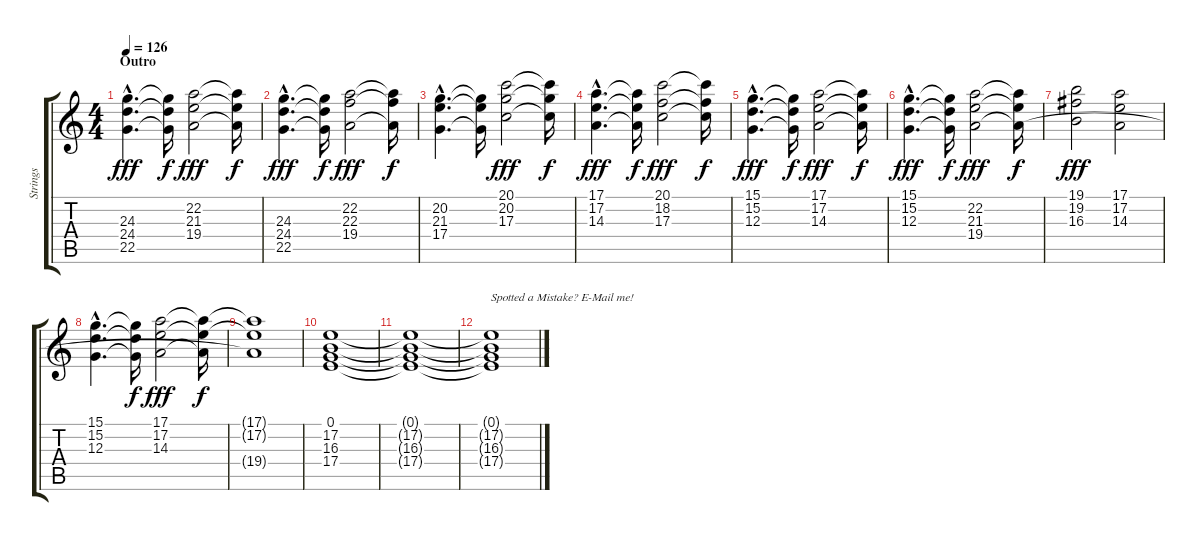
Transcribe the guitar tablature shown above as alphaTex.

\track ("Strings" "Strings") {instrument synthstrings1}
\staff {score tabs}
\tuning (E4 B3 G3 D3 A2 E2) {hide}
\ts (4 4)
\section ("" "Outro")
\tempo 126
\clef g2
\ks c
(24.3{hac} 24.4{hac} 22.5{hac}).4{d dy fff} (24.3{t} 24.4{t} 22.5{t}).16{dy f} (22.2 21.3 19.4).2{dy fff} (22.2{t} 21.3{t} 19.4{t}).16{dy f} |
(24.3{hac} 24.4{hac} 22.5{hac}).4{d dy fff} (24.3{t} 24.4{t} 22.5{t}).16{dy f} (22.2 22.3 19.4).2{dy fff} (22.2{t} 22.3{t} 19.4{t}).16{dy f} |
(20.2{hac} 21.3{hac} 17.4{hac}).4{d} (20.2{t} 21.3{t} 17.4{t}).16 (20.1 20.2 17.3).2{dy fff} (20.1{t} 20.2{t} 17.3{t}).16{dy f} |
(17.1{hac} 17.2{hac} 14.3{hac}).4{d dy fff} (17.1{t} 17.2{t} 14.3{t}).16{dy f} (20.1 18.2 17.3).2{dy fff} (20.1{t} 18.2{t} 17.3{t}).16{dy f} |
(15.1{hac} 15.2{hac} 12.3{hac}).4{d dy fff} (15.1{t} 15.2{t} 12.3{t}).16{dy f} (17.1 17.2 14.3).2{dy fff} (17.1{t} 17.2{t} 14.3{t}).16{dy f} |
(15.1{hac} 15.2{hac} 12.3{hac}).4{d dy fff} (15.1{t} 15.2{t} 12.3{t}).16{dy f} (22.2 21.3 19.4).2{dy fff} (22.2{t} 21.3{t} 19.4{t}).16{dy f} |
(19.1 19.2 16.3).2{dy fff} (17.1 17.2 14.3).2 |
(15.1{hac} 15.2{hac} 12.3{hac}).4{d} (15.1{t} 15.2{t} 12.3{t}).16{dy f} (17.1 17.2 14.3).2{dy fff} (17.1{t} 17.2{t} 14.3{t}).16{dy f} |
(17.1{t} 17.2{t} 19.4{t}).1 |
(0.1 17.2 16.3 17.4).1 |
(0.1{t} 17.2{t} 16.3{t} 17.4{t}).1{volume 0} |
(0.1{t} 17.2{t} 16.3{t} 17.4{t}).1{txt "Spotted a Mistake? E-Mail me!"}
